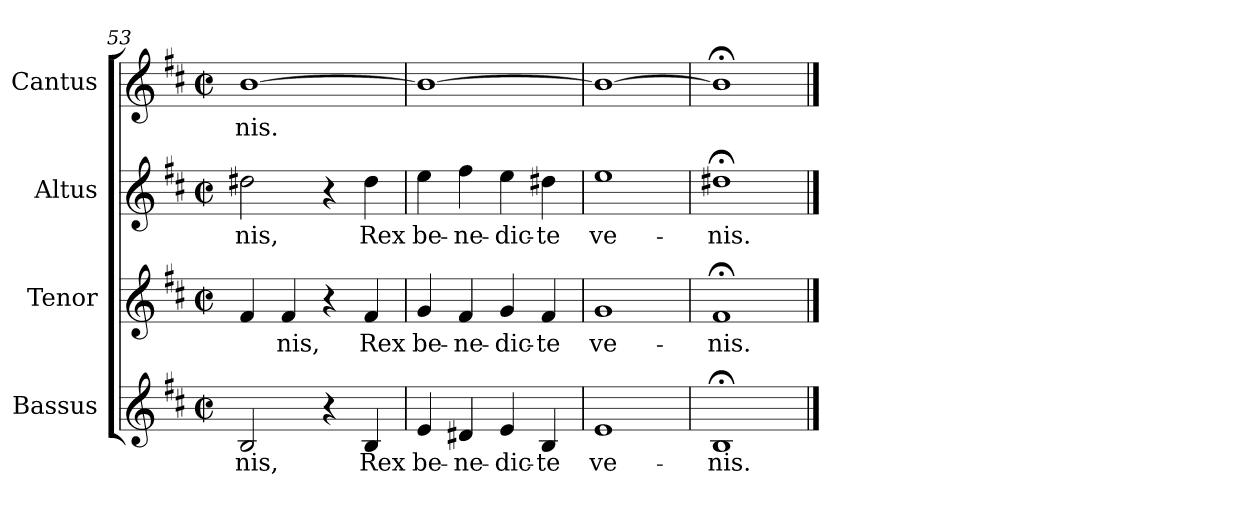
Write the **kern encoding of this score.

**kern	**text	**kern	**text	**kern	**text	**kern	**text
*part4	*part4	*part3	*part3	*part2	*part2	*part1	*part1
*staff4	*staff4	*staff3	*staff3	*staff2	*staff2	*staff1	*staff1
*I"Bassus	*	*I"Tenor	*	*I"Altus	*	*I"Cantus	*
*I'S.	*	*	*	*I'S.	*	*I'S.	*
*clefG2	*	*clefG2	*	*clefG2	*	*clefG2	*
*k[f#c#]	*	*k[f#c#]	*	*k[f#c#]	*	*k[f#c#]	*
*D:	*	*D:	*	*D:	*	*D:	*
*M2/2	*	*M2/2	*	*M2/2	*	*M2/2	*
*met(c|)	*	*met(c|)	*	*met(c|)	*	*met(c|)	*
=53	=53	=53	=53	=53	=53	=53	=53
!	!LO:LY:b:color=#000000	!	!	!	!	!	!
!	!	!	!	!	!LO:LY:b:color=#000000	!	!
!	!	!	!	!	!	!	!LO:LY:b:color=#000000
2Bi/	-nis,	4f#i/	.	2dd#Xi\	-nis,	[>1bi	-nis.
!	!	!	!LO:LY:b:color=#000000	!	!	!	!
.	.	4f#i/	-nis,	.	.	.	.
4r	.	4r	.	4r	.	.	.
!	!LO:LY:b:color=#000000	!	!	!	!	!	!
!	!	!	!LO:LY:b:color=#000000	!	!	!	!
!	!	!	!	!	!LO:LY:b:color=#000000	!	!
4Bi/	Rex	4f#i/	Rex	4dd#i\	Rex	.	.
=54	=54	=54	=54	=54	=54	=54	=54
!	!LO:LY:b:color=#000000	!	!	!	!	!	!
!	!	!	!LO:LY:b:color=#000000	!	!	!	!
!	!	!	!	!	!LO:LY:b:color=#000000	!	!
4ei/	be-	4gi/	be-	4eei\	be-	1bi_>	.
!	!LO:LY:b:color=#000000	!	!	!	!	!	!
!	!	!	!LO:LY:b:color=#000000	!	!	!	!
!	!	!	!	!	!LO:LY:b:color=#000000	!	!
4d#Xi/	-ne-	4f#i/	-ne-	4ff#i\	-ne-	.	.
!	!LO:LY:b:color=#000000	!	!	!	!	!	!
!	!	!	!LO:LY:b:color=#000000	!	!	!	!
!	!	!	!	!	!LO:LY:b:color=#000000	!	!
4ei/	-dic-	4gi/	-dic-	4eei\	-dic-	.	.
!	!LO:LY:b:color=#000000	!	!	!	!	!	!
!	!	!	!LO:LY:b:color=#000000	!	!	!	!
!	!	!	!	!	!LO:LY:b:color=#000000	!	!
4Bi/	-te	4f#i/	-te	4dd#Xi\	-te	.	.
=55	=55	=55	=55	=55	=55	=55	=55
!	!LO:LY:b:color=#000000	!	!	!	!	!	!
!	!	!	!LO:LY:b:color=#000000	!	!	!	!
!	!	!	!	!	!LO:LY:b:color=#000000	!	!
1ei	ve-	1gi	ve-	1eei	ve-	1bi_>	.
=56	=56	=56	=56	=56	=56	=56	=56
!	!LO:LY:b:color=#000000	!	!	!	!	!	!
!	!	!	!LO:LY:b:color=#000000	!	!	!	!
!	!	!	!	!	!LO:LY:b:color=#000000	!	!
1B;i	-nis.	1f#;i	-nis.	1dd#X;i	-nis.	1b;i]	.
==	==	==	==	==	==	==	==
*-	*-	*-	*-	*-	*-	*-	*-
